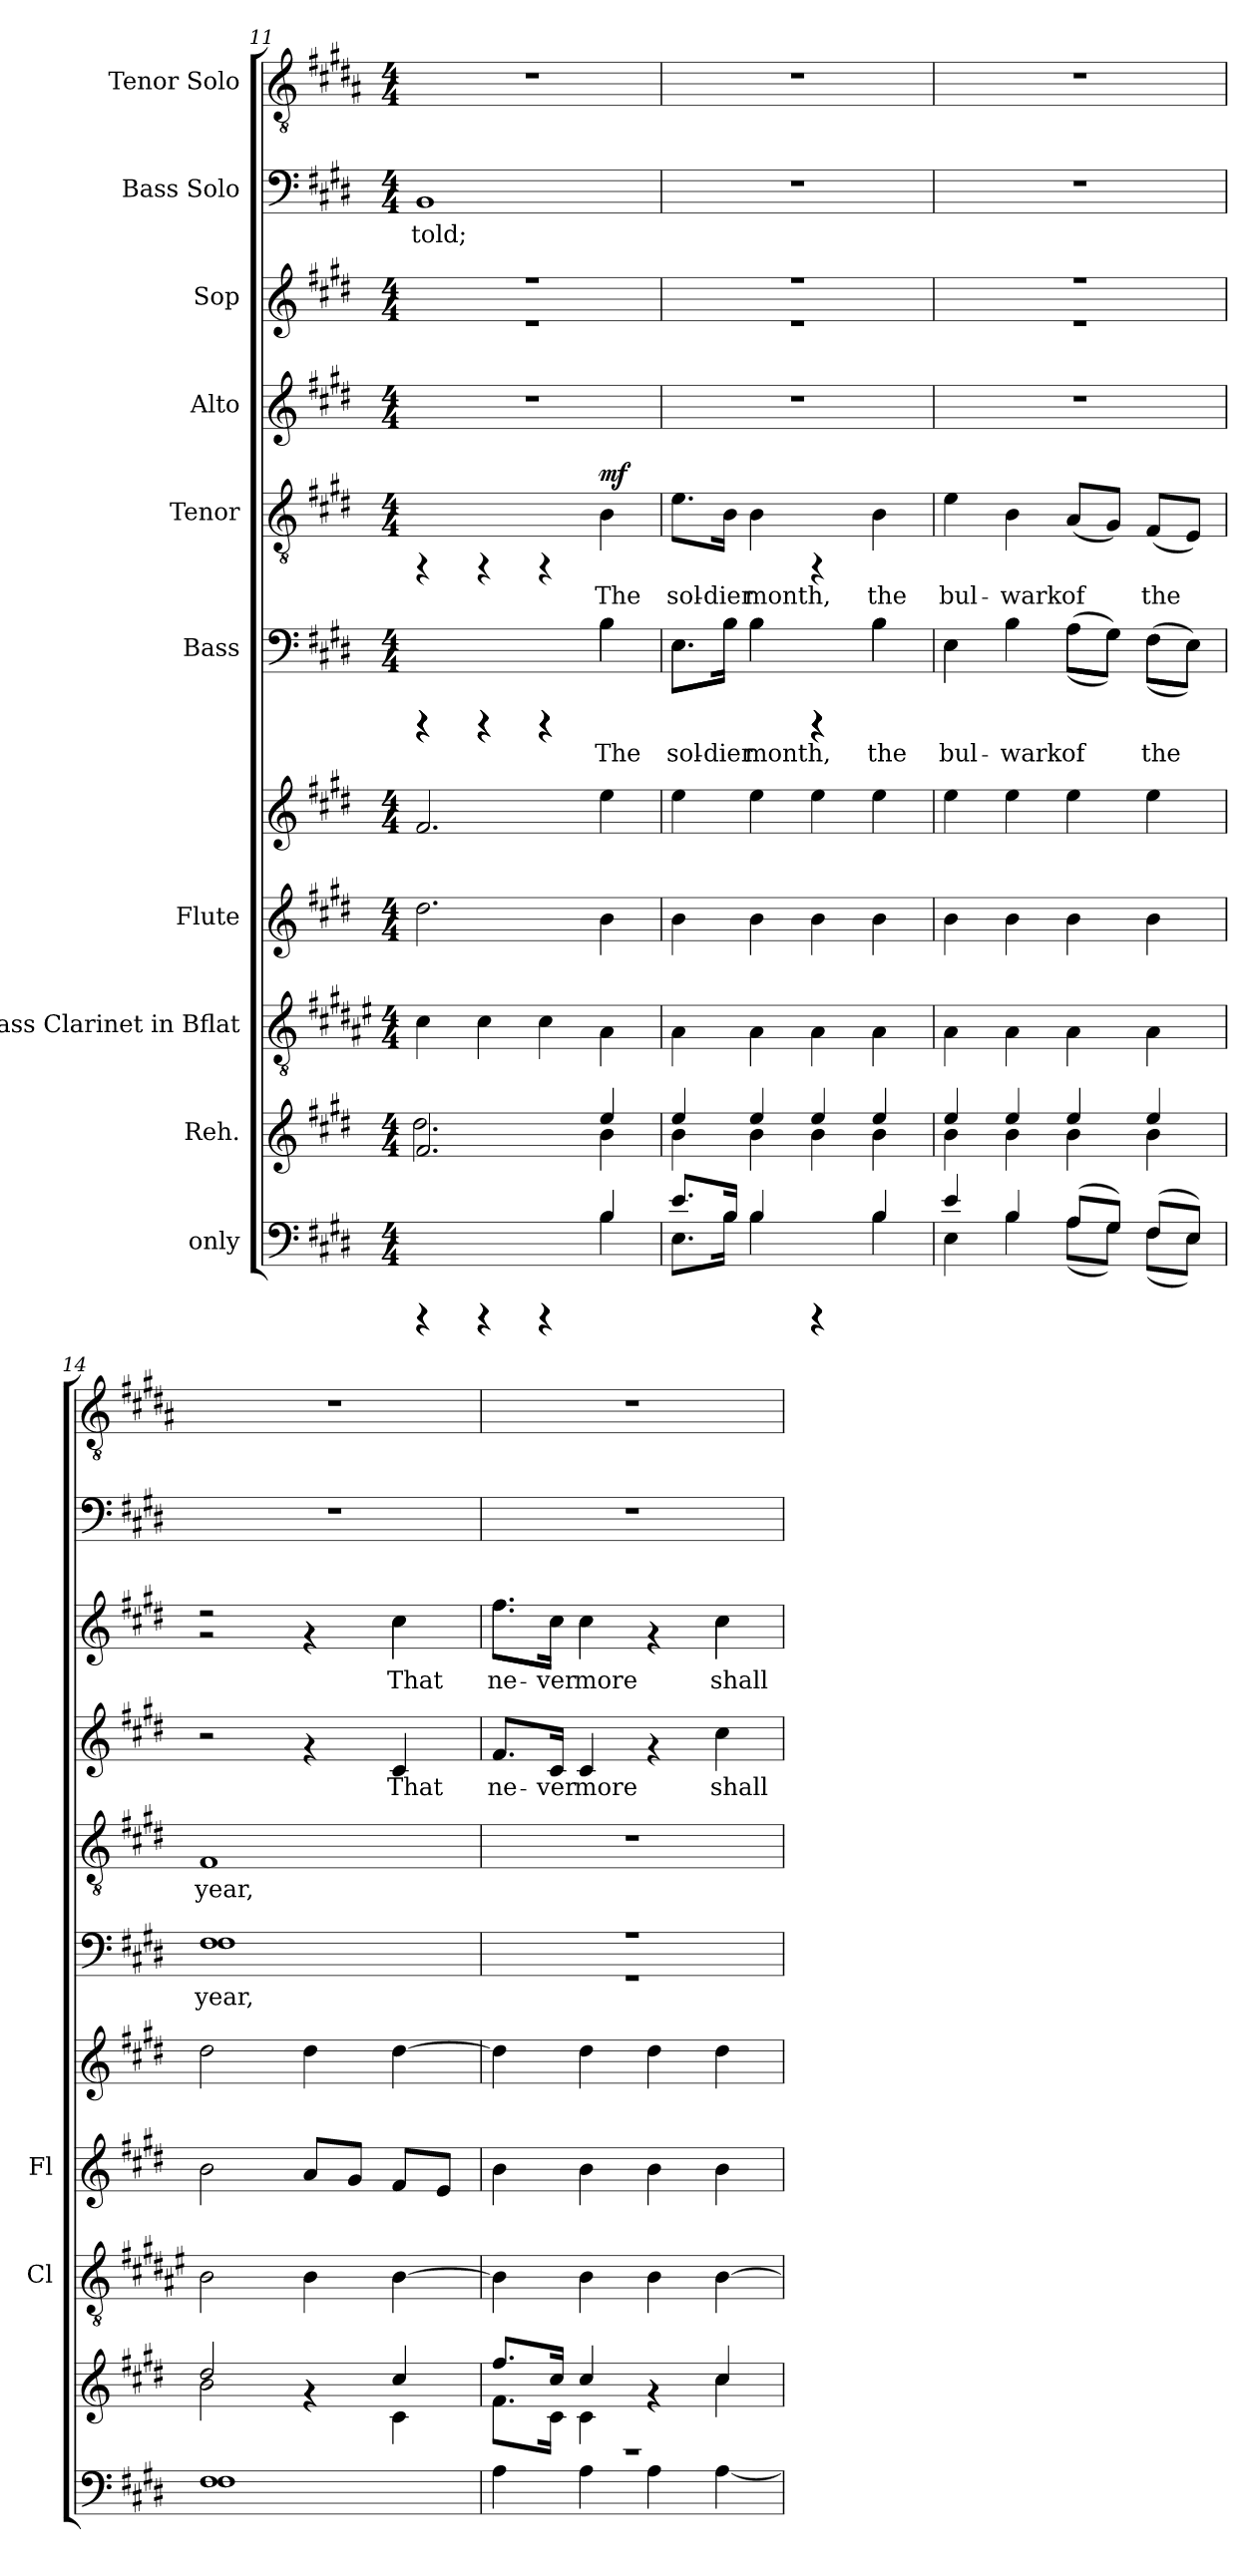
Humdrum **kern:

**kern	**dynam	**kern	**kern	**kern	**kern	**kern	**text	**dynam	**kern	**text	**dynam	**kern	**text	**kern	**text	**kern	**text	**kern
*part10	*part10	*part9	*part8	*part7	*part7	*part6	*part6	*part6	*part5	*part5	*part5	*part4	*part4	*part3	*part3	*part2	*part2	*part1
*staff11	*staff11	*staff10	*staff9	*staff8	*staff7	*staff6	*staff6	*staff6	*staff5	*staff5	*staff5	*staff4	*staff4	*staff3	*staff3	*staff2	*staff2	*staff1
*I"only	*	*I"Reh.	*I"Bass Clarinet in Bflat	*I"Flute	*	*I"Bass	*	*	*I"Tenor	*	*	*I"Alto	*	*I"Sop	*	*I"Bass Solo	*	*I"Tenor Solo
*	*	*	*I'Cl	*I'Fl	*	*	*	*	*	*	*	*	*	*	*	*	*	*
*clefF4	*	*clefG2	*clefGv2	*clefG2	*clefG2	*clefF4	*	*	*clefGv2	*	*	*clefG2	*	*clefG2	*	*clefF4	*	*clefGv2
*	*	*	*ITrd1c2	*	*	*	*	*	*	*	*	*	*	*	*	*	*	*ITrd4c7
*k[f#c#g#d#]	*	*k[f#c#g#d#]	*k[f#c#g#d#]	*k[f#c#g#d#]	*k[f#c#g#d#]	*k[f#c#g#d#]	*	*	*k[f#c#g#d#]	*	*	*k[f#c#g#d#]	*	*k[f#c#g#d#]	*	*k[f#c#g#d#]	*	*k[f#c#g#d#]
*E:	*	*E:	*E:	*E:	*E:	*E:	*	*	*E:	*	*	*E:	*	*E:	*	*E:	*	*E:
*M4/4	*	*M4/4	*M4/4	*M4/4	*M4/4	*M4/4	*	*	*M4/4	*	*	*M4/4	*	*M4/4	*	*M4/4	*	*M4/4
=11	=11	=11	=11	=11	=11	=11	=11	=11	=11	=11	=11	=11	=11	=11	=11	=11	=11	=11
*^	*	*^	*	*	*	*^	*	*	*	*	*	*	*	*^	*	*	*	*
!	!	!	!	!	!	!	!	!	!	!	!	!	!	!	!	!	!	!	!	!	!LO:LY:b:cj	!
4rCCC	4rCCC	.	2.f#/	2.dd#\	4B\	2.dd#\	2.f#/	4rCCC	4rCCC	.	.	4rFF	.	.	1r	.	1r	1r	.	1BB	told;	1r
4rCCC	4rCCC	.	.	.	4B\	.	.	4rCCC	4rCCC	.	.	4rFF	.	.	.	.	.	.	.	.	.	.
4rCCC	4rCCC	.	.	.	4B\	.	.	4rCCC	4rCCC	.	.	4rFF	.	.	.	.	.	.	.	.	.	.
!	!	!LO:DY:b	!	!	!	!	!	!	!	!LO:LY:b:cj	!	!	!LO:LY:b:cj	!	!	!	!	!	!	!	!	!
!	!	!LO:DY:n=1:b	!	!	!	!	!	!	!	!	!LO:DY:b	!	!	!	!	!	!	!	!	!	!	!
!	!	!	!	!	!	!	!	!	!	!	!LO:DY:n=1:b	!	!	!LO:DY:b	!	!	!	!	!	!	!	!
4B/	4B\	mf mf	4ee/	4b\	4G#\	4b\	4ee\	4B\	4B\	The	mf mf	4B\	The	mf	.	.	.	.	.	.	.	.
=12	=12	=12	=12	=12	=12	=12	=12	=12	=12	=12	=12	=12	=12	=12	=12	=12	=12	=12	=12	=12	=12	=12
!	!	!	!	!	!	!	!	!	!	!LO:LY:b:cj	!	!	!LO:LY:b:cj	!	!	!	!	!	!	!	!	!
8.e/L	8.E\L	.	4ee/	4b\	4G#\	4b\	4ee\	8.E\L	8.E\L	sol-	.	8.e\L	sol-	.	1r	.	1r	1r	.	1r	.	1r
!	!	!	!	!	!	!	!	!	!	!LO:LY:b:cj	!	!	!LO:LY:b:cj	!	!	!	!	!	!	!	!	!
16B/Jk	16B\Jk	.	.	.	.	.	.	16B\J	16B\J	-dier	.	16B\J	-dier	.	.	.	.	.	.	.	.	.
!	!	!	!	!	!	!	!	!	!	!LO:LY:b:cj	!	!	!LO:LY:b:cj	!	!	!	!	!	!	!	!	!
4B/	4B\	.	4ee/	4b\	4G#\	4b\	4ee\	4B\	4B\	month,	.	4B\	month,	.	.	.	.	.	.	.	.	.
4rCCC	4rCCC	.	4ee/	4b\	4G#\	4b\	4ee\	4rCCC	4rCCC	.	.	4rFF	.	.	.	.	.	.	.	.	.	.
!	!	!	!	!	!	!	!	!	!	!LO:LY:b:cj	!	!	!LO:LY:b:cj	!	!	!	!	!	!	!	!	!
4B/	4B\	.	4ee/	4b\	4G#\	4b\	4ee\	4B\	4B\	the	.	4B\	the	.	.	.	.	.	.	.	.	.
=13	=13	=13	=13	=13	=13	=13	=13	=13	=13	=13	=13	=13	=13	=13	=13	=13	=13	=13	=13	=13	=13	=13
!	!	!	!	!	!	!	!	!	!	!LO:LY:b:cj	!	!	!LO:LY:b:cj	!	!	!	!	!	!	!	!	!
4e/	4E\	.	4ee/	4b\	4G#\	4b\	4ee\	4E\	4E\	bul-	.	4e\	bul-	.	1r	.	1r	1r	.	1r	.	1r
!	!	!	!	!	!	!	!	!	!	!LO:LY:b:cj	!	!	!LO:LY:b:cj	!	!	!	!	!	!	!	!	!
4B/	4B\	.	4ee/	4b\	4G#\	4b\	4ee\	4B\	4B\	-wark	.	4B\	-wark	.	.	.	.	.	.	.	.	.
!	!	!	!	!	!	!	!	!	!	!LO:LY:b:cj	!	!	!LO:LY:b:cj	!	!	!	!	!	!	!	!	!
(>8A/L	(>8A\L	.	4ee/	4b\	4G#\	4b\	4ee\	(>8A\L	(>8A\L	of	.	(>8A/L	of	.	.	.	.	.	.	.	.	.
!	!	!	!	!	!	!	!	!	!	!LO:LY:b:cj	!	!	!LO:LY:b:cj	!	!	!	!	!	!	!	!	!
8G#/J)	8G#\J)	.	.	.	.	.	.	8G#\J)	8G#\J)	.	.	8G#/J)	.	.	.	.	.	.	.	.	.	.
!	!	!	!	!	!	!	!	!	!	!LO:LY:b:cj	!	!	!LO:LY:b:cj	!	!	!	!	!	!	!	!	!
(>8F#/L	(>8F#\L	.	4ee/	4b\	4G#\	4b\	4ee\	(>8F#\L	(>8F#\L	the	.	(>8F#/L	the	.	.	.	.	.	.	.	.	.
!	!	!	!	!	!	!	!	!	!	!LO:LY:b:cj	!	!	!LO:LY:b:cj	!	!	!	!	!	!	!	!	!
8E/J)	8E\J)	.	.	.	.	.	.	8E\J)	8E\J)	.	.	8E/J)	.	.	.	.	.	.	.	.	.	.
=14	=14	=14	=14	=14	=14	=14	=14	=14	=14	=14	=14	=14	=14	=14	=14	=14	=14	=14	=14	=14	=14	=14
!	!	!	!	!	!	!	!	!	!	!LO:LY:b:cj	!	!	!LO:LY:b:cj	!	!	!	!	!	!	!	!	!
1F#	1F#	.	2dd#/	2b\	2A\	2b\	2dd#\	1F#	1F#	year,	.	1F#	year,	.	2r	.	2r	2r	.	1r	.	1r
.	.	.	4rf	4rf	4A\	8a/L	4dd#\	.	.	.	.	.	.	.	4rf	.	4rf	4rf	.	.	.	.
.	.	.	.	.	.	8g#/J	.	.	.	.	.	.	.	.	.	.	.	.	.	.	.	.
!	!	!	!	!	!	!	!	!	!	!	!	!	!	!	!	!LO:LY:b:cj	!	!	!LO:LY:b:cj	!	!	!
.	.	.	4cc#/	4c#\	[>4A\	8f#/L	[>4dd#\	.	.	.	.	.	.	.	4c#/	That	4cc#\	4cc#\	That	.	.	.
.	.	.	.	.	.	8e/J	.	.	.	.	.	.	.	.	.	.	.	.	.	.	.	.
!!LO:PB:g=z
=15	=15	=15	=15	=15	=15	=15	=15	=15	=15	=15	=15	=15	=15	=15	=15	=15	=15	=15	=15	=15	=15	=15
!	!	!	!	!	!	!	!	!	!	!	!	!	!	!	!	!LO:LY:b:cj	!	!	!LO:LY:b:cj	!	!	!
1r	4A\	.	8.ff#/L	8.f#\L	4A\]	4b\	4dd#\]	1r	1r	.	.	1r	.	.	8.f#/L	ne-	8.ff#\L	8.ff#\L	ne-	1r	.	1r
!	!	!	!	!	!	!	!	!	!	!	!	!	!	!	!	!LO:LY:b:cj	!	!	!LO:LY:b:cj	!	!	!
.	.	.	16cc#/Jk	16c#\Jk	.	.	.	.	.	.	.	.	.	.	16c#/J	-ver	16cc#\J	16cc#\J	-ver	.	.	.
!	!	!	!	!	!	!	!	!	!	!	!	!	!	!	!	!LO:LY:b:cj	!	!	!LO:LY:b:cj	!	!	!
.	4A\	.	4cc#/	4c#\	4A\	4b\	4dd#\	.	.	.	.	.	.	.	4c#/	more	4cc#\	4cc#\	more	.	.	.
.	4A\	.	4rf	4rf	4A\	4b\	4dd#\	.	.	.	.	.	.	.	4rf	.	4rf	4rf	.	.	.	.
!	!	!	!	!	!	!	!	!	!	!	!	!	!	!	!	!LO:LY:b:cj	!	!	!LO:LY:b:cj	!	!	!
.	[>4A\	.	4cc#/	4cc#\	[>4A\	4b\	4dd#\	.	.	.	.	.	.	.	4cc#\	shall	4cc#\	4cc#\	shall	.	.	.
*v	*v	*	*	*	*	*	*	*v	*v	*	*	*	*	*	*	*	*v	*v	*	*	*	*
*	*	*v	*v	*	*	*	*	*	*	*	*	*	*	*	*	*	*	*	*
=	=	=	=	=	=	=	=	=	=	=	=	=	=	=	=	=	=	=
*-	*-	*-	*-	*-	*-	*-	*-	*-	*-	*-	*-	*-	*-	*-	*-	*-	*-	*-
